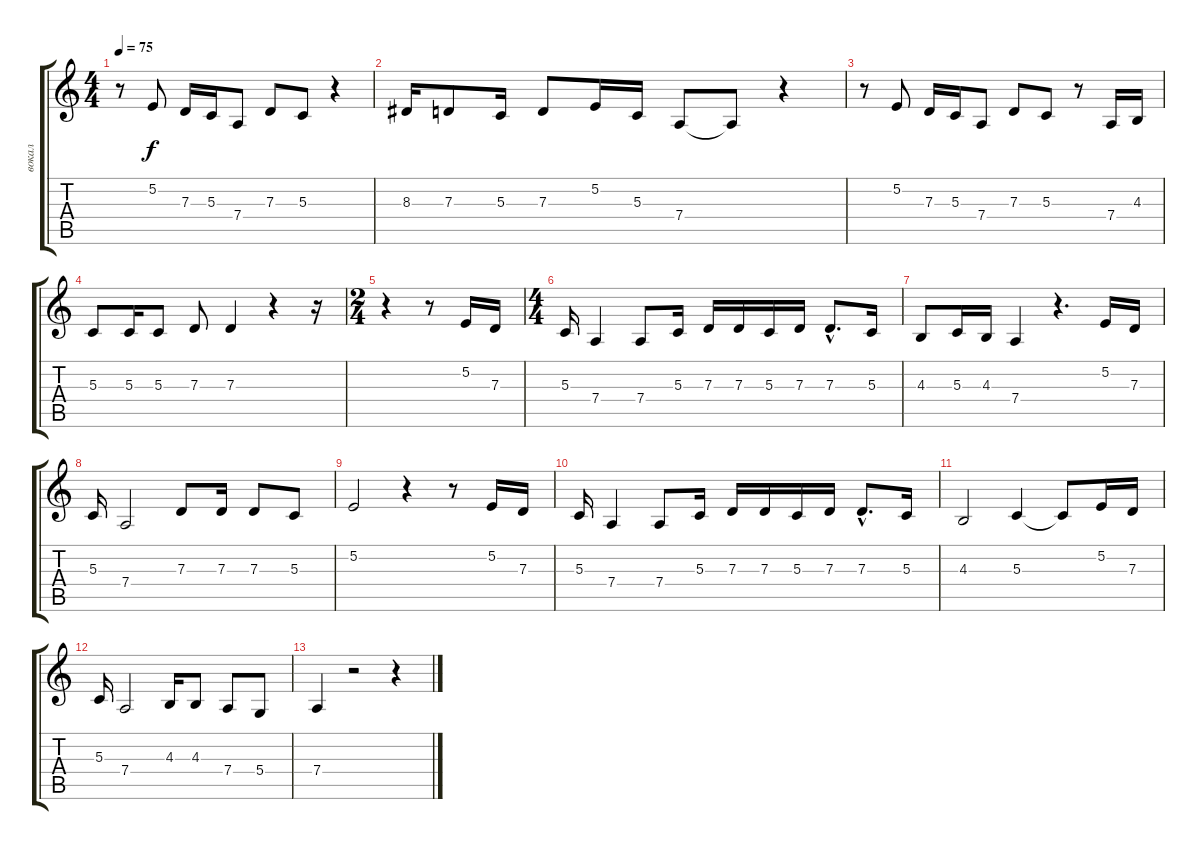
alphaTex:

\track ("вокал" "вокал") {instrument clarinet}
\staff {score tabs}
\tuning (E4 B3 G3 D3 A2 E2) {hide}
\ts (4 4)
\tempo 75
\clef g2
\ks c
r.8{dy f} 5.2.8 7.3.16 5.3.16 7.4.8 7.3.8 5.3.8 r.4 |
8.3.16 7.3.8 5.3.16 7.3.8 5.2.16 5.3.16 7.4.8 7.4{t}.8 r.4 |
r.8 5.2.8 7.3.16 5.3.16 7.4.8 7.3.8 5.3.8 r.8 7.4.16 4.3.16 |
5.3.8 5.3.16 5.3.8 7.3.8 7.3.4 r.4 r.16 |
\ts (2 4)
r.4 r.8 5.2.16 7.3.16 |
\ts (4 4)
5.3.16 7.4.4 7.4.8 5.3.16 7.3.16 7.3.16 5.3.16 7.3.16 7.3{hac}.8{d} 5.3.16 |
4.3.8 5.3.16 4.3.16 7.4.4 r.4{d} 5.2.16 7.3.16 |
5.3.16 7.4.2 7.3.8 7.3.16 7.3.8 5.3.8 |
5.2.2 r.4 r.8 5.2.16 7.3.16 |
5.3.16 7.4.4 7.4.8 5.3.16 7.3.16 7.3.16 5.3.16 7.3.16 7.3{hac}.8{d} 5.3.16 |
4.3.2 5.3.4 5.3{t}.8 5.2.16 7.3.16 |
5.3.16 7.4.2 4.3.16 4.3.8 7.4.8 5.4.8 |
7.4.4 r.2 r.4
